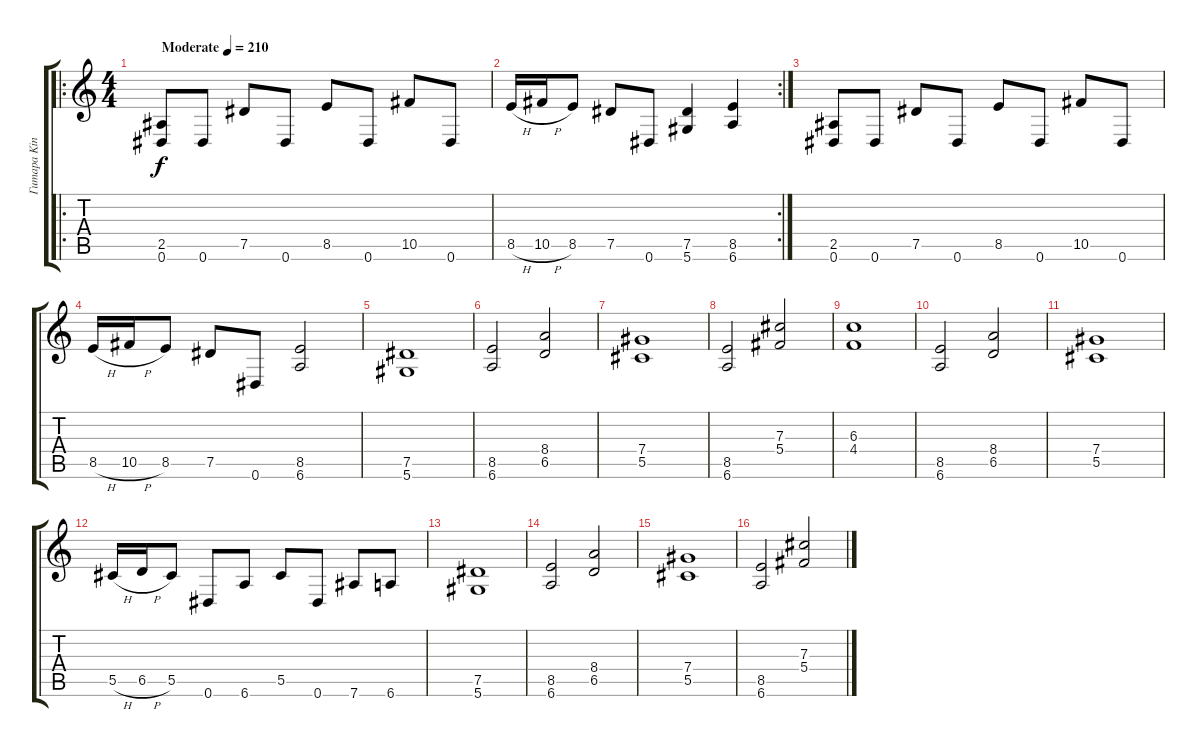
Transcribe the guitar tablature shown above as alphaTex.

\track ("Гитара King" "Гитара Kin") {instrument distortionguitar}
\staff {score tabs}
\tuning (Eb4 Bb3 Gb3 Db3 Ab2 Eb2) {hide}
\ro
\ts (4 4)
\tempo (210 "Moderate")
\clef g2
\ks c
(2.5 0.6).8{dy f instrument distortionguitar} 0.6.8 7.5.8 0.6.8 8.5.8 0.6.8 10.5.8 0.6.8 |
\rc 2
8.5{h}.16 10.5{h}.16 8.5.8 7.5.8 0.6.8 (7.5 5.6).4 (8.5 6.6).4 |
(2.5 0.6).8 0.6.8 7.5.8 0.6.8 8.5.8 0.6.8 10.5.8 0.6.8 |
8.5{h}.16 10.5{h}.16 8.5.8 7.5.8 0.6.8 (8.5 6.6).2 |
(7.5 5.6).1 |
(8.5 6.6).2 (8.4 6.5).2 |
(7.4 5.5).1 |
(8.5 6.6).2 (7.3 5.4).2 |
(6.3 4.4).1 |
(8.5 6.6).2 (8.4 6.5).2 |
(7.4 5.5).1 |
5.5{h}.16 6.5{h}.16 5.5.8 0.6.8 6.6.8 5.5.8 0.6.8 7.6.8 6.6.8 |
(7.5 5.6).1 |
(8.5 6.6).2 (8.4 6.5).2 |
(7.4 5.5).1 |
(8.5 6.6).2 (7.3 5.4).2
